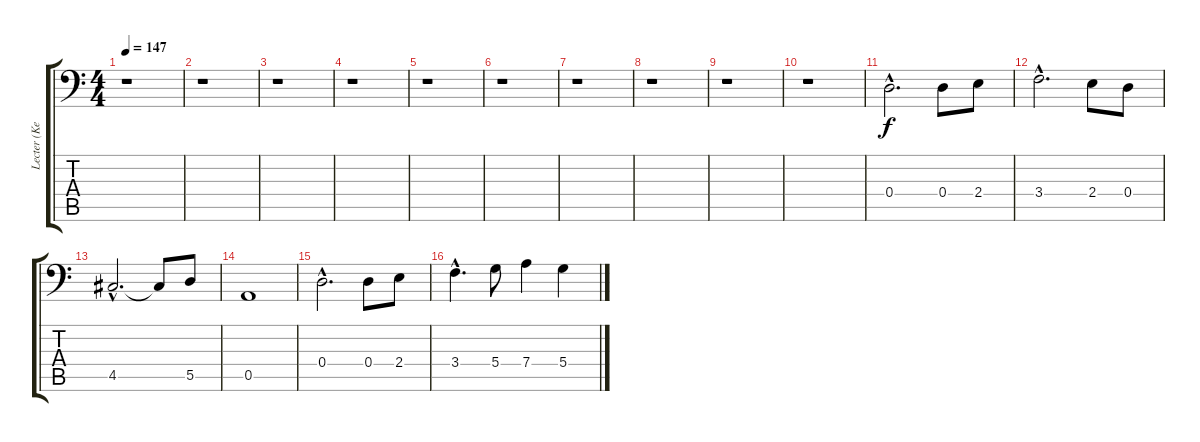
\track ("Lecter (KeybLow)" "Lecter (Ke") {instrument acousticbass}
\staff {score tabs}
\tuning (E3 B2 G2 D2 A1 D1) {hide}
\ts (4 4)
\tempo 147
\clef f4
\ks c
r.1{dy fff} |
r.1 |
r.1 |
r.1 |
r.1 |
r.1 |
r.1 |
r.1 |
r.1 |
r.1 |
0.4{hac}.2{d dy f instrument acousticbass} 0.4.8 2.4.8 |
3.4{hac}.2{d} 2.4.8 0.4.8 |
4.5{hac}.2{d} 4.5{t}.8 5.5.8 |
0.5.1 |
0.4{hac}.2{d} 0.4.8 2.4.8 |
3.4{hac}.4{d} 5.4.8 7.4.4 5.4.4
